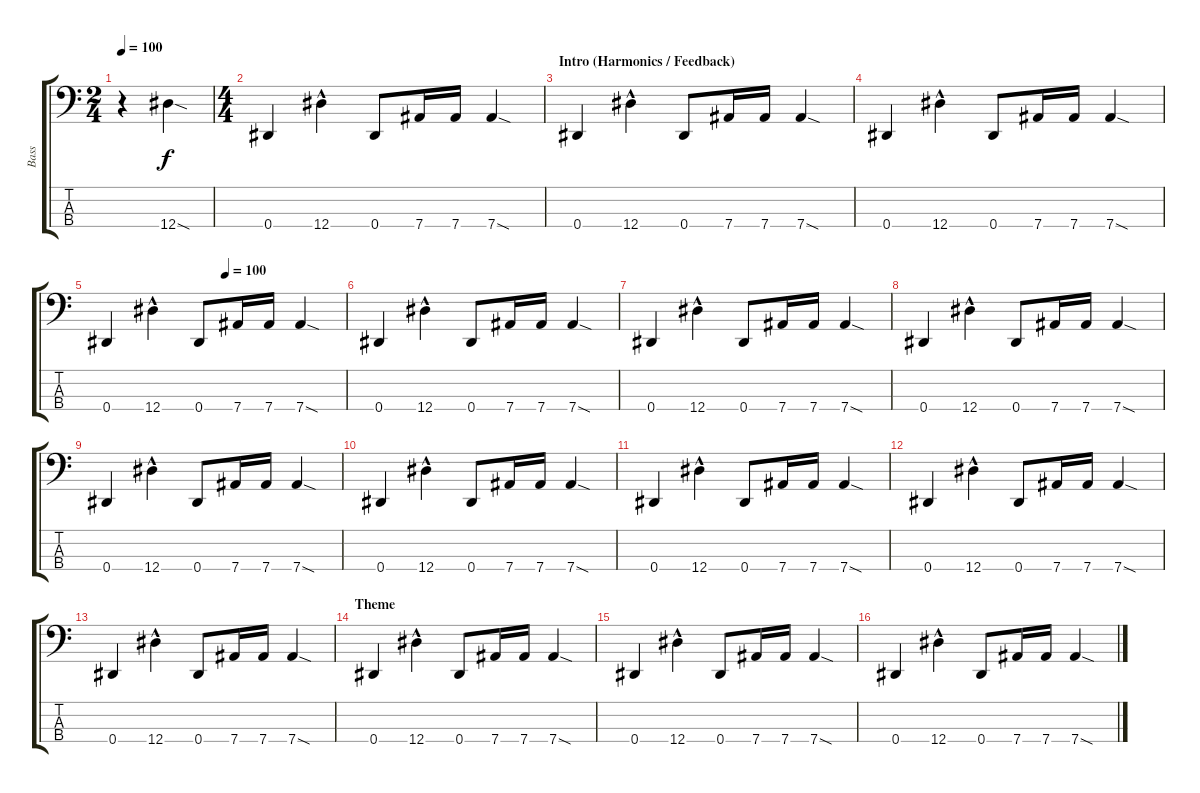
\track ("Bass" "Bass") {instrument electricbassfinger}
\staff {score tabs}
\tuning (Gb2 Db2 Ab1 Eb1) {hide}
\ts (2 4)
\tempo 100
\clef f4
\ks c
r.4{dy f instrument electricbassfinger} 12.4{sod}.4 |
\ts (4 4)
0.4.4 12.4{hac}.4 0.4.8 7.4.16 7.4.16 7.4{sod}.4 |
\section ("" "Intro (Harmonics / Feedback)")
0.4.4 12.4{hac}.4 0.4.8 7.4.16 7.4.16 7.4{sod}.4 |
0.4.4 12.4{hac}.4 0.4.8 7.4.16 7.4.16 7.4{sod}.4 |
\tempo (100 0.5)
0.4.4 12.4{hac}.4 0.4.8 7.4.16 7.4.16 7.4{sod}.4 |
0.4.4 12.4{hac}.4 0.4.8 7.4.16 7.4.16 7.4{sod}.4 |
0.4.4 12.4{hac}.4 0.4.8 7.4.16 7.4.16 7.4{sod}.4 |
0.4.4 12.4{hac}.4 0.4.8 7.4.16 7.4.16 7.4{sod}.4 |
0.4.4 12.4{hac}.4 0.4.8 7.4.16 7.4.16 7.4{sod}.4 |
0.4.4 12.4{hac}.4 0.4.8 7.4.16 7.4.16 7.4{sod}.4 |
0.4.4 12.4{hac}.4 0.4.8 7.4.16 7.4.16 7.4{sod}.4 |
0.4.4 12.4{hac}.4 0.4.8 7.4.16 7.4.16 7.4{sod}.4 |
0.4.4 12.4{hac}.4 0.4.8 7.4.16 7.4.16 7.4{sod}.4 |
\section ("" "Theme")
0.4.4 12.4{hac}.4 0.4.8 7.4.16 7.4.16 7.4{sod}.4 |
0.4.4 12.4{hac}.4 0.4.8 7.4.16 7.4.16 7.4{sod}.4 |
0.4.4 12.4{hac}.4 0.4.8 7.4.16 7.4.16 7.4{sod}.4
